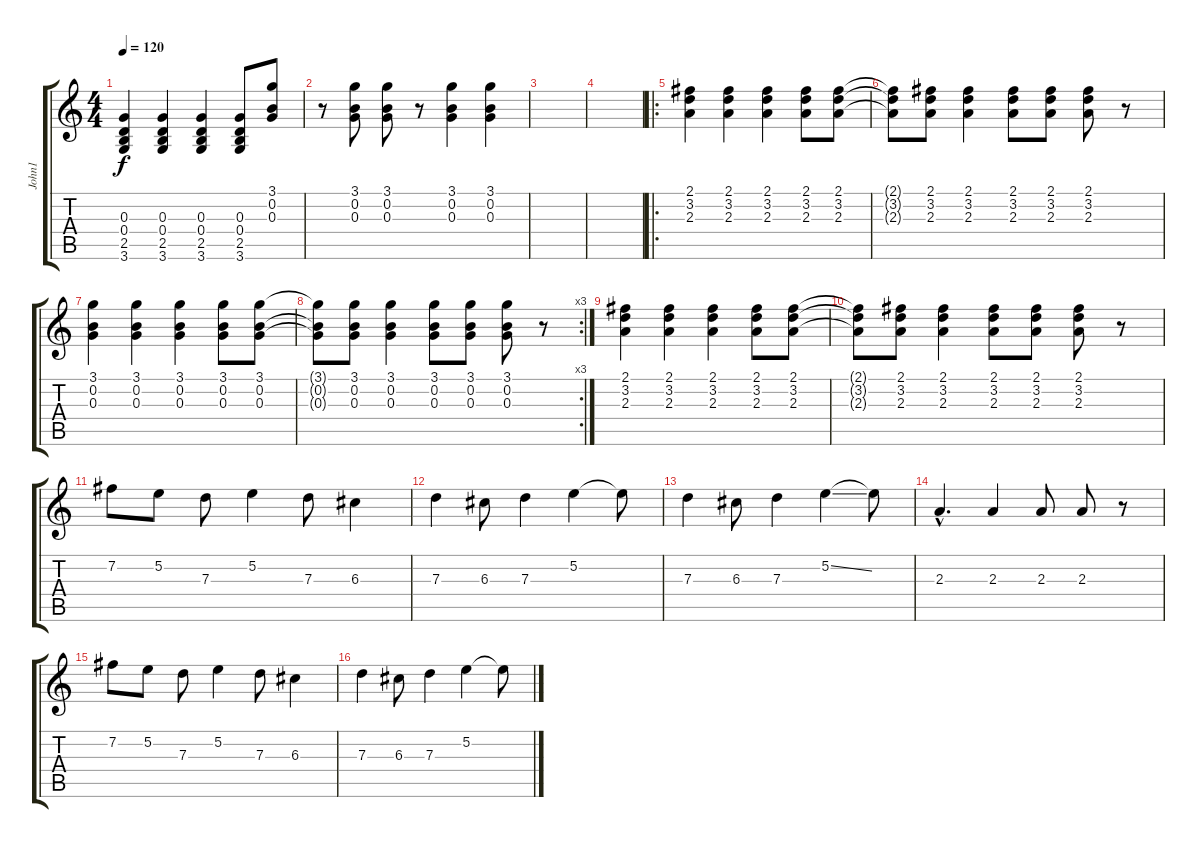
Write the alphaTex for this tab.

\track ("John1" "John1") {instrument electricguitarclean}
\staff {score tabs}
\tuning (E4 B3 G3 D3 A2 E2) {hide}
\ts (4 4)
\tempo 120
\clef g2
\ks c
(0.3 0.4 2.5 3.6).4{dy f} (0.3 0.4 2.5 3.6).4 (0.3 0.4 2.5 3.6).4 (0.3 0.4 2.5 3.6).8 (3.1 0.2 0.3).8 |
r.8 (3.1 0.2 0.3).8 (3.1 0.2 0.3).8 r.8 (3.1 0.2 0.3).4 (3.1 0.2 0.3).4 |
|
|
\ro
(2.1 3.2 2.3).4 (2.1 3.2 2.3).4 (2.1 3.2 2.3).4 (2.1 3.2 2.3).8 (2.1 3.2 2.3).8 |
(2.1{t} 3.2{t} 2.3{t}).8 (2.1 3.2 2.3).8 (2.1 3.2 2.3).4 (2.1 3.2 2.3).8 (2.1 3.2 2.3).8 (2.1 3.2 2.3).8 r.8 |
(3.1 0.2 0.3).4 (3.1 0.2 0.3).4 (3.1 0.2 0.3).4 (3.1 0.2 0.3).8 (3.1 0.2 0.3).8 |
\rc 3
(3.1{t} 0.2{t} 0.3{t}).8 (3.1 0.2 0.3).8 (3.1 0.2 0.3).4 (3.1 0.2 0.3).8 (3.1 0.2 0.3).8 (3.1 0.2 0.3).8 r.8 |
(2.1 3.2 2.3).4 (2.1 3.2 2.3).4 (2.1 3.2 2.3).4 (2.1 3.2 2.3).8 (2.1 3.2 2.3).8 |
(2.1{t} 3.2{t} 2.3{t}).8 (2.1 3.2 2.3).8 (2.1 3.2 2.3).4 (2.1 3.2 2.3).8 (2.1 3.2 2.3).8 (2.1 3.2 2.3).8 r.8 |
7.2.8 5.2.8 7.3.8 5.2.4 7.3.8 6.3.4 |
7.3.4 6.3.8 7.3.4 5.2.4 5.2{t}.8 |
7.3.4 6.3.8 7.3.4 5.2{ss}.4 5.2{t}.8 |
2.3{hac}.4{d} 2.3.4 2.3.8 2.3.8 r.8 |
7.2.8 5.2.8 7.3.8 5.2.4 7.3.8 6.3.4 |
7.3.4 6.3.8 7.3.4 5.2.4 5.2{t}.8
